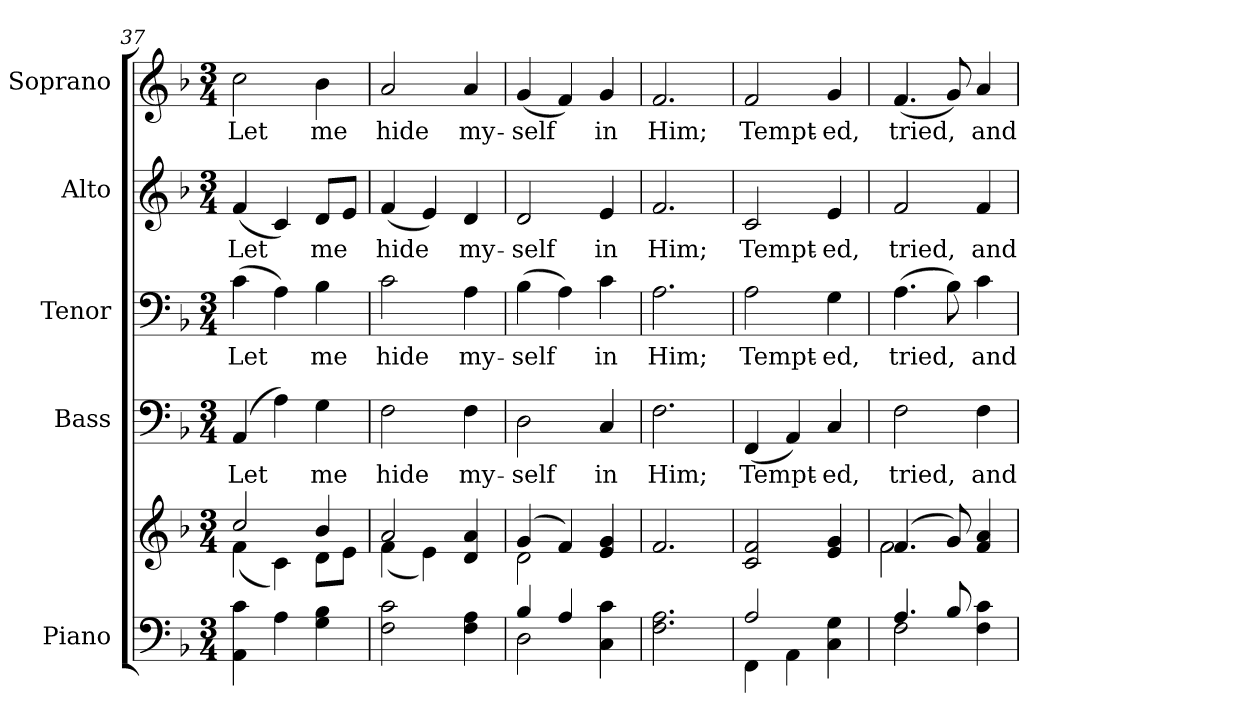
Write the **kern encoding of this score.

**kern	**kern	**kern	**text	**kern	**text	**kern	**text	**kern	**text
*part5	*part5	*part4	*part4	*part3	*part3	*part2	*part2	*part1	*part1
*staff6	*staff5	*staff4	*staff4	*staff3	*staff3	*staff2	*staff2	*staff1	*staff1
*I"Piano	*	*I"Bass	*	*I"Tenor	*	*I"Alto	*	*I"Soprano	*
*I'Pno.	*	*I'B.	*	*I'T.	*	*I'A.	*	*I'S.	*
!!LO:PB:g=z
*clefF4	*clefG2	*clefF4	*	*clefF4	*	*clefG2	*	*clefG2	*
*k[b-]	*k[b-]	*k[b-]	*	*k[b-]	*	*k[b-]	*	*k[b-]	*
*F:	*F:	*F:	*	*F:	*	*F:	*	*F:	*
*M3/4	*M3/4	*M3/4	*	*M3/4	*	*M3/4	*	*M3/4	*
=37	=37	=37	=37	=37	=37	=37	=37	=37	=37
*	*^	*	*	*	*	*	*	*	*
!	!	!	!	!LO:LY:b:color=#000000	!	!	!	!	!	!
!	!	!	!	!	!	!LO:LY:b:color=#000000	!	!	!	!
!	!	!	!	!	!	!	!	!LO:LY:b:color=#000000	!	!
!	!	!	!	!	!	!	!	!	!	!LO:LY:b:color=#000000
4AAi\ 4ci	2cci/	(4fi\	(4AAi/	Let	(4ci\	Let	(4fi/	Let	2cci\	Let
4Ai\	.	4ci\)	4Ai\)	.	4Ai\)	.	4ci/)	.	.	.
!	!	!	!	!LO:LY:b:color=#000000	!	!	!	!	!	!
!	!	!	!	!	!	!LO:LY:b:color=#000000	!	!	!	!
!	!	!	!	!	!	!	!	!LO:LY:b:color=#000000	!	!
!	!	!	!	!	!	!	!	!	!	!LO:LY:b:color=#000000
4Gi\ 4B-i	4b-i/	8di\L	4Gi\	me	4B-i\	me	8di/L	me	4b-i\	me
.	.	8ei\J	.	.	.	.	8ei/J	.	.	.
=38	=38	=38	=38	=38	=38	=38	=38	=38	=38	=38
!	!	!	!	!LO:LY:b:color=#000000	!	!	!	!	!	!
!	!	!	!	!	!	!LO:LY:b:color=#000000	!	!	!	!
!	!	!	!	!	!	!	!	!LO:LY:b:color=#000000	!	!
!	!	!	!	!	!	!	!	!	!	!LO:LY:b:color=#000000
2Fi\ 2ci	2ai/	(4fi\	2Fi\	hide	2ci\	hide	(4fi/	hide	2ai/	hide
.	.	4ei\)	.	.	.	.	4ei/)	.	.	.
!	!	!	!	!LO:LY:b:color=#000000	!	!	!	!	!	!
!	!	!	!	!	!	!LO:LY:b:color=#000000	!	!	!	!
!	!	!	!	!	!	!	!	!LO:LY:b:color=#000000	!	!
!	!	!	!	!	!	!	!	!	!	!LO:LY:b:color=#000000
4Fi\ 4Ai	4di/ 4ai	4ryy	4Fi\	my-	4Ai\	my-	4di/	my-	4ai/	my-
=39	=39	=39	=39	=39	=39	=39	=39	=39	=39	=39
*^	*	*	*	*	*	*	*	*	*	*
!	!	!	!	!	!LO:LY:b:color=#000000	!	!	!	!	!	!
!	!	!	!	!	!	!	!LO:LY:b:color=#000000	!	!	!	!
!	!	!	!	!	!	!	!	!	!LO:LY:b:color=#000000	!	!
!	!	!	!	!	!	!	!	!	!	!	!LO:LY:b:color=#000000
4B-i/	2Di\	(4gi/	2di\	2Di\	-self	(4B-i\	-self	2di/	-self	(4gi/	-self
4Ai/	.	4fi/)	.	.	.	4Ai\)	.	.	.	4fi/)	.
!	!	!	!	!	!LO:LY:b:color=#000000	!	!	!	!	!	!
!	!	!	!	!	!	!	!LO:LY:b:color=#000000	!	!	!	!
!	!	!	!	!	!	!	!	!	!LO:LY:b:color=#000000	!	!
!	!	!	!	!	!	!	!	!	!	!	!LO:LY:b:color=#000000
4Ci\ 4ci	4ryy	4ei/ 4gi	4ryy	4Ci/	in	4ci\	in	4ei/	in	4gi/	in
*v	*v	*	*	*	*	*	*	*	*	*	*
*	*v	*v	*	*	*	*	*	*	*	*
=40	=40	=40	=40	=40	=40	=40	=40	=40	=40
*^	*^	*	*	*	*	*	*	*	*
!	!	!	!	!	!LO:LY:b:color=#000000	!	!	!	!	!	!
*v	*v	*	*	*	*	*	*	*	*	*	*
*	*v	*v	*	*	*	*	*	*	*	*
*^	*^	*	*	*	*	*	*	*	*
!	!	!	!	!	!	!	!LO:LY:b:color=#000000	!	!	!	!
*v	*v	*	*	*	*	*	*	*	*	*	*
*	*v	*v	*	*	*	*	*	*	*	*
*^	*^	*	*	*	*	*	*	*	*
!	!	!	!	!	!	!	!	!	!LO:LY:b:color=#000000	!	!
*v	*v	*	*	*	*	*	*	*	*	*	*
*	*v	*v	*	*	*	*	*	*	*	*
*^	*^	*	*	*	*	*	*	*	*
!	!	!	!	!	!	!	!	!	!	!	!LO:LY:b:color=#000000
*v	*v	*	*	*	*	*	*	*	*	*	*
*	*v	*v	*	*	*	*	*	*	*	*
2.Fi\ 2.Ai	2.fi/	2.Fi\	Him;	2.Ai\	Him;	2.fi/	Him;	2.fi/	Him;
!!LO:PB:g=z
=41	=41	=41	=41	=41	=41	=41	=41	=41	=41
*^	*	*	*	*	*	*	*	*	*
!	!	!	!	!LO:LY:b:color=#000000	!	!	!	!	!	!
!	!	!	!	!	!	!LO:LY:b:color=#000000	!	!	!	!
!	!	!	!	!	!	!	!	!LO:LY:b:color=#000000	!	!
!	!	!	!	!	!	!	!	!	!	!LO:LY:b:color=#000000
2Ai/	4FFi\	2ci/ 2fi	(4FFi/	Tempt-	2Ai\	Tempt-	2ci/	Tempt-	2fi/	Tempt-
.	4AAi\	.	4AAi/)	.	.	.	.	.	.	.
!	!	!	!	!LO:LY:b:color=#000000	!	!	!	!	!	!
!	!	!	!	!	!	!LO:LY:b:color=#000000	!	!	!	!
!	!	!	!	!	!	!	!	!LO:LY:b:color=#000000	!	!
!	!	!	!	!	!	!	!	!	!	!LO:LY:b:color=#000000
4Ci\ 4Gi	4ryy	4ei/ 4gi	4Ci/	-ed,	4Gi\	-ed,	4ei/	-ed,	4gi/	-ed,
=42	=42	=42	=42	=42	=42	=42	=42	=42	=42	=42
*	*	*^	*	*	*	*	*	*	*	*
!	!	!	!	!	!LO:LY:b:color=#000000	!	!	!	!	!	!
!	!	!	!	!	!	!	!LO:LY:b:color=#000000	!	!	!	!
!	!	!	!	!	!	!	!	!	!LO:LY:b:color=#000000	!	!
!	!	!	!	!	!	!	!	!	!	!	!LO:LY:b:color=#000000
4.Ai/	2Fi\	(4.fi/	2fi\	2Fi\	tried,	(4.Ai\	tried,	2fi/	tried,	(4.fi/	tried,
8B-i/	.	8gi/)	.	.	.	8B-i\)	.	.	.	8gi/)	.
!	!	!	!	!	!LO:LY:b:color=#000000	!	!	!	!	!	!
!	!	!	!	!	!	!	!LO:LY:b:color=#000000	!	!	!	!
!	!	!	!	!	!	!	!	!	!LO:LY:b:color=#000000	!	!
!	!	!	!	!	!	!	!	!	!	!	!LO:LY:b:color=#000000
4Fi\ 4ci	4ryy	4fi/ 4ai	4ryy	4Fi\	and	4ci\	and	4fi/	and	4ai/	and
*v	*v	*	*	*	*	*	*	*	*	*	*
*	*v	*v	*	*	*	*	*	*	*	*
=	=	=	=	=	=	=	=	=	=
*-	*-	*-	*-	*-	*-	*-	*-	*-	*-
